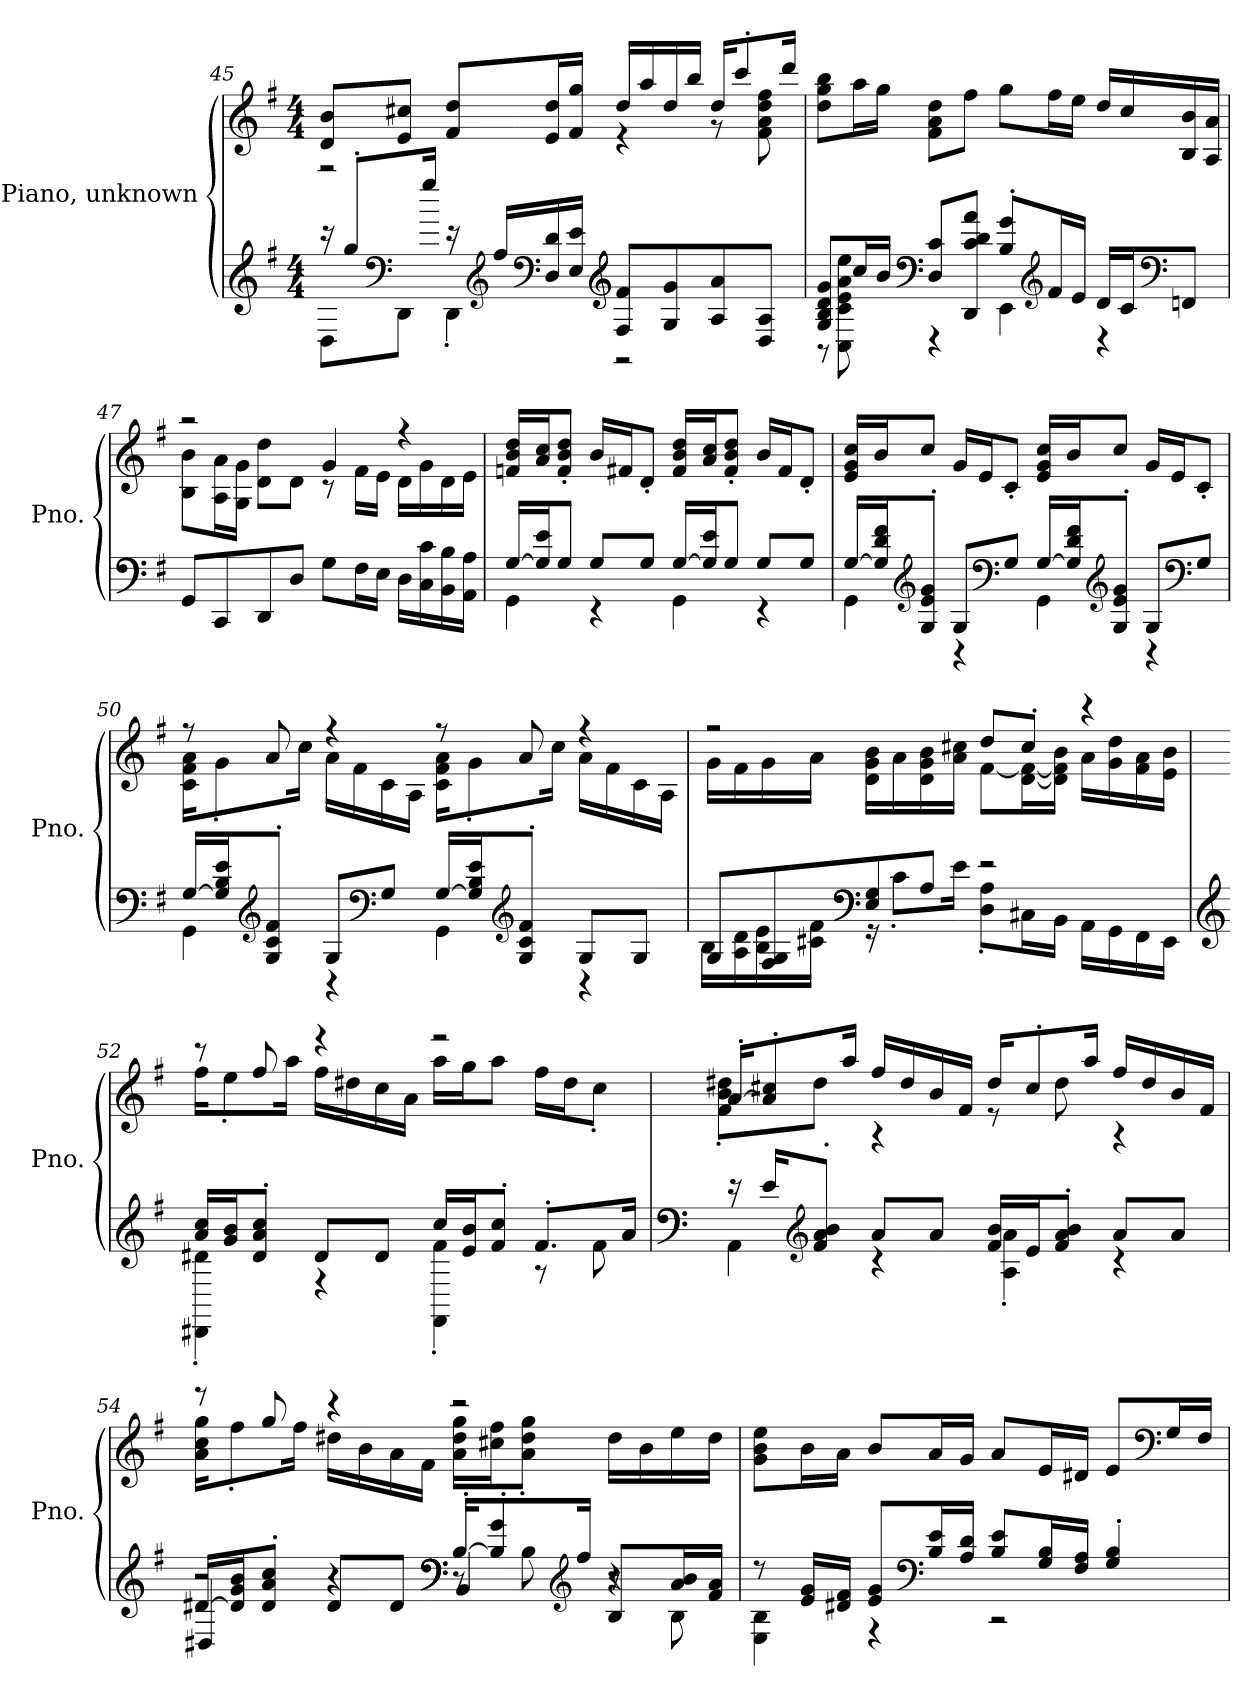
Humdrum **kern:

**kern	**kern
*part1	*part1
*staff2	*staff1
*I"Piano, unknown	*
*I'Pno.	*
!!LO:LB:g=z
*clefG2	*clefG2
*k[f#]	*k[f#]
*M4/4	*M4/4
=45	=45
*^	*^
16r	8D\L	8d/ 8b/L	2r
8gg'/L	.	.	.
*clefF4	*	*	*
.	8DD\J	8e/ 8cc#X/J	.
16gg/Jk	.	.	.
16r	4DD'\	8f#/ 8dd/L	.
*clefG2	*	*	*
16ff#/LL	.	.	.
*clefF4	*	*	*
16D/ 16d/	.	16e/ 16dd/L	.
16E/ 16e/JJ	.	16f#/ 16gg/JJ	.
*clefG2	*	*	*
8F#/ 8f#/L	2r	16dd/LL	4r
.	.	16aa/	.
8G/ 8g/	.	16dd/	.
.	.	16bb/JJ	.
8A/ 8a/	.	16dd/KL	8r
.	.	8ccc'/	.
8D/ 8A/J	.	.	8f#\ 8a\ 8dd\ 8ff#\
.	.	16ddd/Jk	.
*	*	*v	*v
=46	=46	=46
8G/ 8B/ 8d/ 8g/L	8r	8dd\ 8gg\ 8bb\L
16cc/L	8C\ 8c\ 8e\ 8a\ 8ee\	16aa\L
16b/JJ	.	16gg\JJ
*clefF4	*	*
8D/ 8c/L	4r	8f#\ 8a\ 8dd\L
8DD/ 8c/ 8d/ 8a/J	.	8ff#\J
8B/' 8g/'L	4EE\	8gg\L
*clefG2	*	*
16f#/L	.	16ff#\L
16e/JJ	.	16ee\JJ
16d/LL	4r	16dd/LL
16c/J	.	16cc/
*clefF4	*	*
8FFn/J	.	16B/ 16b/
.	.	16A/ 16a/JJ
*v	*v	*
!!LO:LB:g=z
=47	=47
*	*^
8GG/L	2r	8B\ 8b\L
8CC/	.	16A\ 16a\L
.	.	16G\ 16g\JJ
8DD/	.	8d\ 8dd\L
8D/J	.	8d\J
8G\L	4g/	8r
16F#\L	.	16f#\LL
16E\JJ	.	16e\JJ
16D\LL	4r	16d\LL
16C\ 16c\	.	16g\
16BB\ 16B\	.	16d\
16AA\ 16A\JJ	.	16e\JJ
*	*v	*v
=48	=48
*^	*
[16G/LL	4GG\	16fn/ 16b/ 16dd/LL
16G/] 16e/J	.	16a/ 16cc/J
8G/J	.	8f/' 8b/' 8dd/'J
8G/L	4r	16b/LL
.	.	16f#X/J
8G/J	.	8d'/J
[16G/LL	4GG\	16f#/ 16b/ 16dd/LL
16G/] 16e/J	.	16a/ 16cc/J
8G/J	.	8f#/' 8b/' 8dd/'J
8G/L	4r	16b/LL
.	.	16f#/J
8G/J	.	8d'/J
!!LO:PB:g=z
=49	=49	=49
[16G/LL	4GG\	16e/ 16g/ 16cc/LL
16G/] 16d/ 16f#/J	.	16b/J
*clefG2	*	*
8G/' 8e/' 8g/'J	.	8cc/J
8G/L	4r	16g/LL
.	.	16e/J
*clefF4	*	*
8G/J	.	8c'/J
[16G/LL	4GG\	16e/ 16g/ 16cc/LL
16G/] 16d/ 16f#/J	.	16b/J
*clefG2	*	*
8G/' 8e/' 8g/'J	.	8cc/J
8G/L	4r	16g/LL
.	.	16e/J
*clefF4	*	*
8G/J	.	8c'/J
=50	=50	=50
*	*	*^
[16G/LL	4GG\	8r	16c\ 16f#\ 16a\KL
16G/] 16B/ 16e/J	.	.	8g'\
*clefG2	*	*	*
8G/' 8c/' 8f#/'J	.	8a/	.
.	.	.	16cc\Jk
8G/L	4r	4r	16a\LL
.	.	.	16f#\
*clefF4	*	*	*
8G/J	.	.	16c\
.	.	.	16A\JJ
[16G/LL	4GG\	8r	16c\ 16f#\ 16a\KL
16G/] 16B/ 16e/J	.	.	8g'\
*clefG2	*	*	*
8G/' 8c/' 8f#/'J	.	8a/	.
.	.	.	16cc\Jk
8G/L	4r	4r	16a\LL
.	.	.	16f#\
8G/J	.	.	16c\
.	.	.	16A\JJ
!!LO:LB:g=z	!!
=51	=51	=51	=51
8G/L	16B\LL	2r	16g\LL
.	16A\ 16d\	.	16f#\
8F#/ 8G/	16B\ 16e\	.	16g\
.	16c#X\ 16f#\JJ	.	16a\JJ
*clefF4	*	*	*
8E/ 8G/	16r	.	16d\ 16g\ 16b\LL
.	8c#'\L	.	16a\
8A/J	.	.	16d\ 16g\ 16b\
.	16e\Jk	.	16a\ 16cc#X\JJ
2r	8D\' 8A\'L	8dd/L	[8f#\L
.	16C#X\L	8cc#'/J	[16d\ 16f#\_L
.	16BB\JJ	.	16d\] 16f#\] 16b\JJ
.	16AA\LL	4r	16a\LL
.	16GG\	.	16g\ 16dd\
.	16FF#\	.	16f#\ 16a\
.	16EE\JJ	.	16e\ 16b\JJ
=52	=52	=52	=52
*clefG2	*	*	*
16a/ 16cc/LL	4DD#X\' 4d#X\'	8r	16ff#\KL
16g/ 16b/J	.	.	8ee'\
8d#/' 8a/' 8cc/'J	.	8ff#/	.
.	.	.	16aa\Jk
8d#/L	4r	4r	16ff#\LL
.	.	.	16dd#X\
8d#/J	.	.	16cc\
.	.	.	16a\JJ
16cc/LL	4FF#\' 4f#\'	2r	16aa\LL
16e/ 16b/J	.	.	16gg\J
8f#/' 8cc/'J	.	.	8aa\J
8.f#'/L	8r	.	16ff#\LL
.	.	.	16dd#\J
.	8f#\	.	8cc'\J
16a/Jk	.	.	.
!!LO:LB:g=z	!!
=53	=53	=53	=53
*clefF4	*	*	*
16r	4AA\	[16a'/KL	8f#\' 8b\' 8dd#X\'L
16e/KL	.	8a/]' 8cc#X/'	.
*clefG2	*	*	*
8f#/' 8a/' 8b/'J	.	.	8dd#\J
.	.	16aa/Jk	.
8a/L	4r	16ff#/LL	4r
.	.	16dd#/	.
8a/J	.	16b/	.
.	.	16f#/JJ	.
16f#/ 16b/LL	4A\' 4a\'	16dd#/KL	8r
16e/J	.	8cc#'/	.
8f#/' 8a/' 8b/'J	.	.	8dd#\
.	.	16aa/Jk	.
8a/L	4r	16ff#/LL	4r
.	.	16dd#/	.
8a/J	.	16b/	.
.	.	16f#/JJ	.
=54	=54	=54	=54
*	*^	*	*
[16d#X/LL	2r	4D#X/	8r	16a\ 16cc\ 16gg\KL
16d#/] 16g/ 16b/J	.	.	.	8ff#'\
8d#/' 8a/' 8cc/'J	.	.	8gg/	.
.	.	.	.	16ff#\Jk
8d#/L	.	4r	4r	16dd#X\LL
.	.	.	.	16b\
8d#/J	.	.	.	16a\
.	.	.	.	16f#\JJ
*clefF4	*	*	*	*
[16B'/KL	8r	4BB/	2r	16a\ 16dd#\ 16gg\LL
8B/]' 8g/'	.	.	.	16cc#X\ 16ff#\J
.	8B\	.	.	8a\' 8dd#\' 8gg\'J
*clefG2	*	*	*	*
16ff#/Jk	.	.	.	.
8B/L	8r	4r	.	16dd#\LL
.	.	.	.	16b\
16a/ 16b/L	8B\	.	.	16ee\
16f#/ 16a/JJ	.	.	.	16dd#\JJ
*	*v	*v	*	*
*	*	*v	*v
!!LO:LB:g=z
=55	=55	=55
8r	4E\ 4B\	8g\ 8b\ 8ee\L
16e/ 16g/LL	.	16b\L
16d#X/ 16f#/JJ	.	16a\JJ
8e/ 8g/L	4r	8b/L
*clefF4	*	*
16B/ 16e/L	.	16a/L
16A/ 16d#/JJ	.	16g/JJ
8B/ 8e/L	2r	8a/L
16G/ 16B/L	.	16e/L
16F#/ 16A/JJ	.	16d#X/JJ
4G/' 4B/'	.	8e/L
*	*	*clefF4
.	.	16G/L
.	.	16F#/JJ
*v	*v	*
=	=
*-	*-
